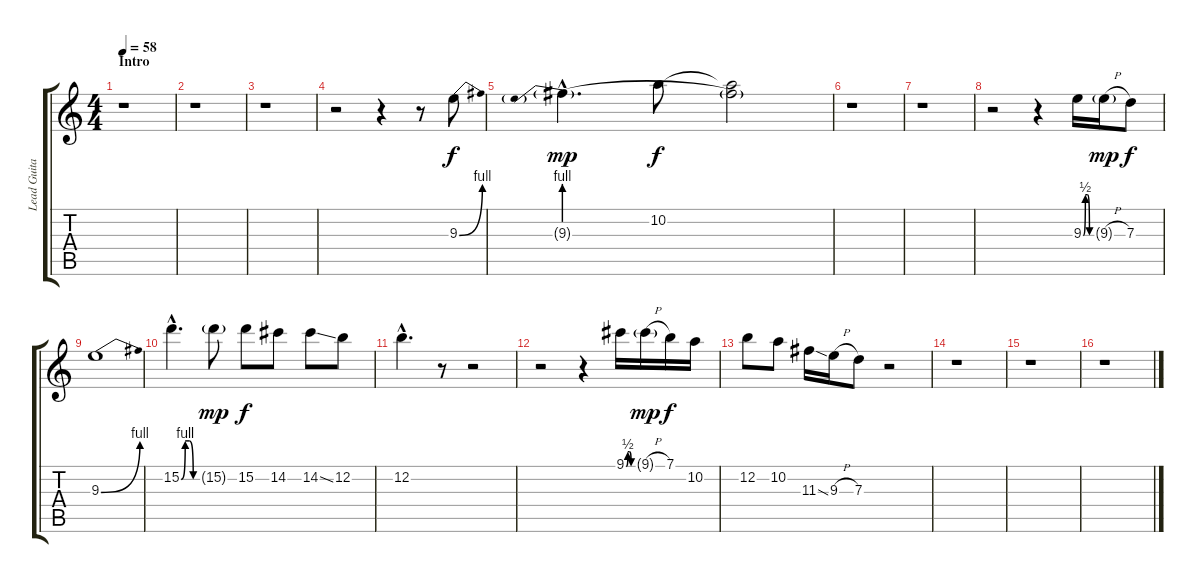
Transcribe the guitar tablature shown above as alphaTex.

\track ("Lead Guitar" "Lead Guita") {instrument distortionguitar}
\staff {score tabs}
\tuning (E4 B3 G3 D3 A2 E2) {hide}
\ts (4 4)
\section ("" "Intro")
\tempo 58
\clef g2
\ks c
r.1{dy f instrument distortionguitar} |
r.1 |
r.1 |
r.2 r.4 r.8 9.3{be (bend 0 0 60 4)}.8 |
9.3{be (prebend 0 4 60 4) g hac}.4{d dy mp} 10.2.8{dy f} (10.2{t} 9.3{t}).2 |
r.1 |
r.1 |
r.2 r.4 9.3{be (custom 0 0 15 2 30 2 45 0 60 0)}.16 9.3{h g}.16{dy mp} 7.3.8{dy f} |
9.3{be (bend 0 0 60 4)}.1 |
15.2{be (custom 0 0 15 4 30 4 45 0 60 0) hac}.4{d} 15.2{g}.8{dy mp} 15.2.8{dy f} 14.2.8 14.2{ss}.8 12.2.8 |
12.2{hac}.4{d} r.8 r.2 |
r.2 r.4 9.1{be (custom 0 0 15 2 30 2 45 0 60 0)}.16 9.1{h g}.16{dy mp} 7.1.16{dy f} 10.2.16 |
12.2.8 10.2.8 11.3{ss}.16 9.3{h}.16 7.3.8 r.2 |
r.1 |
r.1 |
r.1
